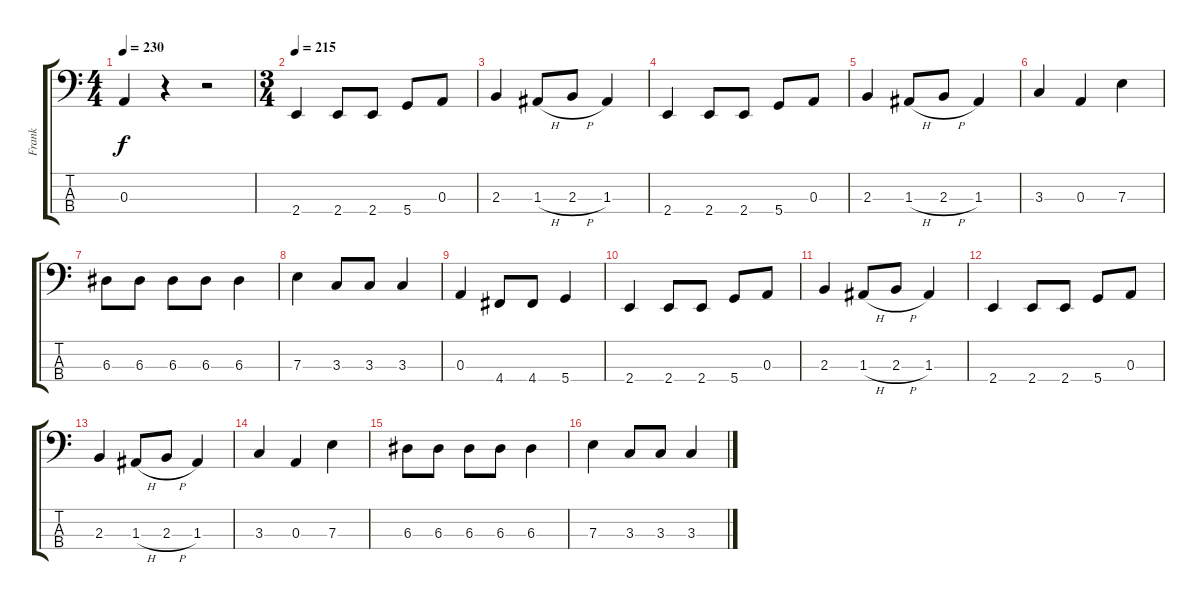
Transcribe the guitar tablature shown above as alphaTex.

\track ("Frank" "Frank") {instrument electricbassfinger}
\staff {score tabs}
\tuning (G2 D2 A1 D1) {hide}
\ts (4 4)
\tempo 230
\clef f4
\ks c
0.3.4{dy f} r.4 r.2 |
\ts (3 4)
\tempo 215
2.4.4 2.4.8 2.4.8 5.4.8 0.3.8 |
2.3.4 1.3{h}.8 2.3{h}.8 1.3.4 |
2.4.4 2.4.8 2.4.8 5.4.8 0.3.8 |
2.3.4 1.3{h}.8 2.3{h}.8 1.3.4 |
3.3.4 0.3.4 7.3.4 |
6.3.8 6.3.8 6.3.8 6.3.8 6.3.4 |
7.3.4 3.3.8 3.3.8 3.3.4 |
0.3.4 4.4.8 4.4.8 5.4.4 |
2.4.4 2.4.8 2.4.8 5.4.8 0.3.8 |
2.3.4 1.3{h}.8 2.3{h}.8 1.3.4 |
2.4.4 2.4.8 2.4.8 5.4.8 0.3.8 |
2.3.4 1.3{h}.8 2.3{h}.8 1.3.4 |
3.3.4 0.3.4 7.3.4 |
6.3.8 6.3.8 6.3.8 6.3.8 6.3.4 |
7.3.4 3.3.8 3.3.8 3.3.4
